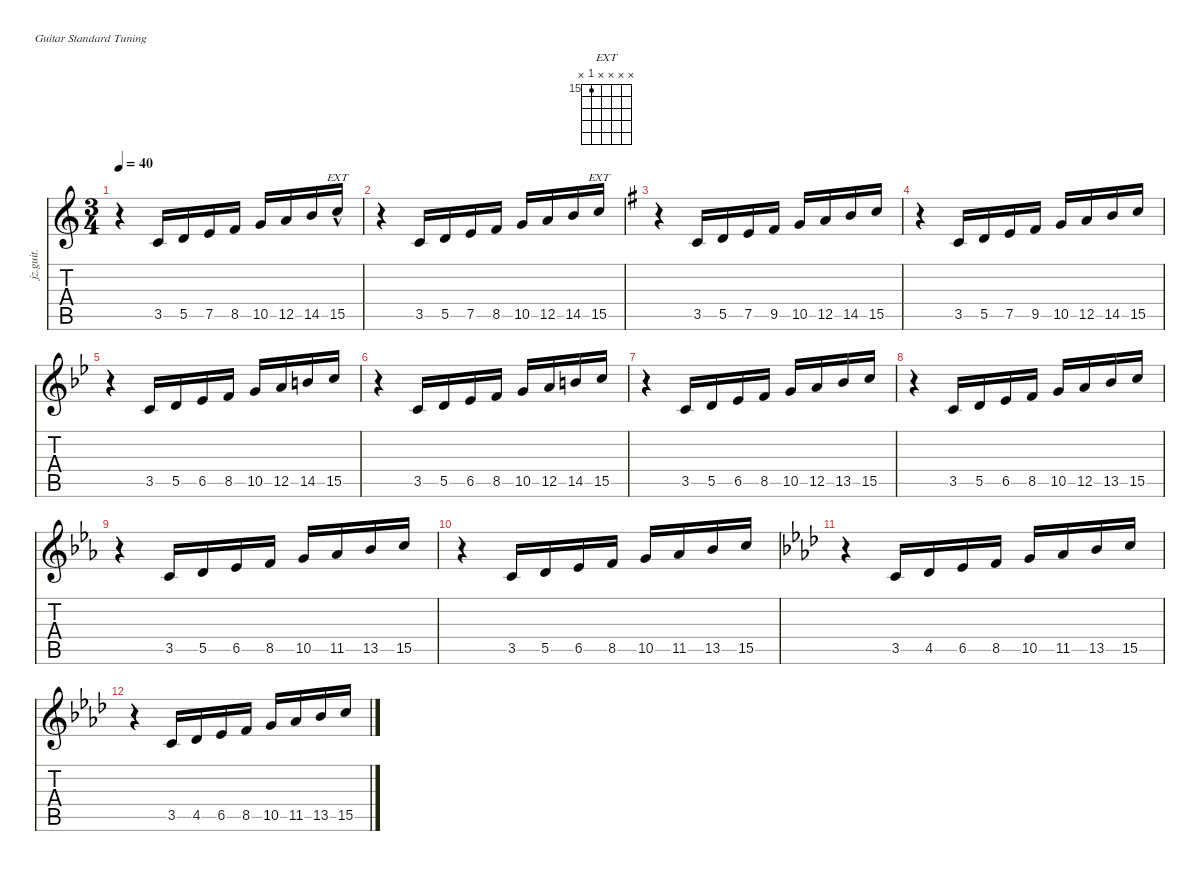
\defaultSystemsLayout 4
\hideDynamics
\bracketExtendMode nobrackets
\track ("Intervals " "jz.guit.") {instrument electricguitarjazz}
\staff {score tabs}
\tuning (E4 B3 G3 D3 A2 E2)
\chord ("EXT" x x x x 15 x) {firstfret 15 showfingering false}
\ts (3 4)
\beaming (8 2 2 2)
\tempo 40
\clef g2
\ks c
r.4{dy mf instrument electricguitarjazz beam Down} 3.5.16{beam Up} 5.5.16{beam Up} 7.5.16{beam Up} 8.5.16{beam Up} 10.5.16{beam Up} 12.5.16{beam Up} 14.5.16{beam Up} 15.5{hac}.16{ch "EXT" dy fff beam Up} |
r.4{beam Down} 3.5.16{beam Up} 5.5.16{beam Up} 7.5.16{beam Up} 8.5.16{beam Up} 10.5.16{beam Up} 12.5.16{beam Up} 14.5.16{beam Up} 15.5.16{ch "EXT" beam Up} |
\ks g
r.4{beam Down} 3.5{acc forcenatural}.16{beam Up} 5.5{acc forcenatural}.16{beam Up} 7.5{acc forcenatural}.16{beam Up} 9.5{acc #}.16{beam Up} 10.5{acc forcenatural}.16{beam Up} 12.5{acc forcenatural}.16{beam Up} 14.5{acc forcenatural}.16{beam Up} 15.5{acc forcenatural}.16{beam Up} |
r.4{beam Down} 3.5{acc forcenatural}.16{beam Up} 5.5{acc forcenatural}.16{beam Up} 7.5{acc forcenatural}.16{beam Up} 9.5{acc #}.16{beam Up} 10.5{acc forcenatural}.16{beam Up} 12.5{acc forcenatural}.16{beam Up} 14.5{acc forcenatural}.16{beam Up} 15.5{acc forcenatural}.16{beam Up} |
\ks bb
r.4{beam Down} 3.5{acc forcenatural}.16{beam Up} 5.5{acc forcenatural}.16{beam Up} 6.5{acc b}.16{beam Up} 8.5{acc forcenatural}.16{beam Up} 10.5{acc forcenatural}.16{beam Up} 12.5{acc forcenatural}.16{beam Up} 14.5{acc forcenatural}.16{beam Up} 15.5{acc forcenatural}.16{beam Up} |
r.4{beam Down} 3.5{acc forcenatural}.16{beam Up} 5.5{acc forcenatural}.16{beam Up} 6.5{acc b}.16{beam Up} 8.5{acc forcenatural}.16{beam Up} 10.5{acc forcenatural}.16{beam Up} 12.5{acc forcenatural}.16{beam Up} 14.5{acc forcenatural}.16{beam Up} 15.5{acc forcenatural}.16{beam Up} |
r.4{beam Down} 3.5{acc forcenatural}.16{beam Up} 5.5{acc forcenatural}.16{beam Up} 6.5{acc b}.16{beam Up} 8.5{acc forcenatural}.16{beam Up} 10.5{acc forcenatural}.16{beam Up} 12.5{acc forcenatural}.16{beam Up} 13.5{acc b}.16{beam Up} 15.5{acc forcenatural}.16{beam Up} |
r.4{beam Down} 3.5{acc forcenatural}.16{beam Up} 5.5{acc forcenatural}.16{beam Up} 6.5{acc b}.16{beam Up} 8.5{acc forcenatural}.16{beam Up} 10.5{acc forcenatural}.16{beam Up} 12.5{acc forcenatural}.16{beam Up} 13.5{acc b}.16{beam Up} 15.5{acc forcenatural}.16{beam Up} |
\ks cminor
r.4{beam Down} 3.5{acc forcenatural}.16{beam Up} 5.5{acc forcenatural}.16{beam Up} 6.5{acc b}.16{beam Up} 8.5{acc forcenatural}.16{beam Up} 10.5{acc forcenatural}.16{beam Up} 11.5{acc b}.16{beam Up} 13.5{acc b}.16{beam Up} 15.5{acc forcenatural}.16{beam Up} |
r.4{beam Down} 3.5{acc forcenatural}.16{beam Up} 5.5{acc forcenatural}.16{beam Up} 6.5{acc b}.16{beam Up} 8.5{acc forcenatural}.16{beam Up} 10.5{acc forcenatural}.16{beam Up} 11.5{acc b}.16{beam Up} 13.5{acc b}.16{beam Up} 15.5{acc forcenatural}.16{beam Up} |
\ks fminor
r.4{beam Down} 3.5{acc forcenatural}.16{beam Up} 4.5{acc b}.16{beam Up} 6.5{acc b}.16{beam Up} 8.5{acc forcenatural}.16{beam Up} 10.5{acc forcenatural}.16{beam Up} 11.5{acc b}.16{beam Up} 13.5{acc b}.16{beam Up} 15.5{acc forcenatural}.16{beam Up} |
r.4{beam Down} 3.5{acc forcenatural}.16{beam Up} 4.5{acc b}.16{beam Up} 6.5{acc b}.16{beam Up} 8.5{acc forcenatural}.16{beam Up} 10.5{acc forcenatural}.16{beam Up} 11.5{acc b}.16{beam Up} 13.5{acc b}.16{beam Up} 15.5{acc forcenatural}.16{beam Up}
